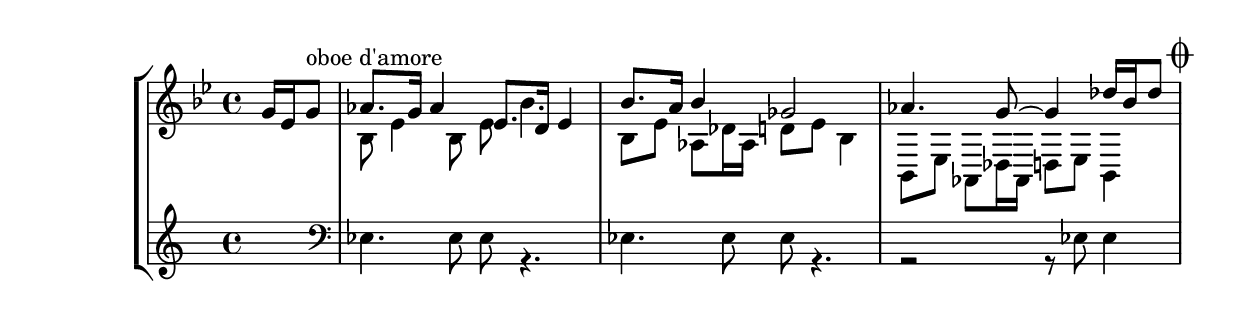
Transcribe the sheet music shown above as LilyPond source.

\version "2.18.2"
\header {
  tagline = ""  % removed
}
% \include "lilypond-book-preamble.ly"


global = {
\key g \major
  \time 2/4
}


\parallelMusic #'(
voiceA 
voiceB 
voiceC
voiceD
) 
% voiceD
% rhMusic
% lhMusic

{
  \time 4/4 \key es \lydian \partial 4
  g,16 es g8^\markup {oboe d'amore} |
  s4 |
  s4 |
  s4 |
  %-------------------------

  as8. g16 as4 es8. d16 es4 |
  bes8 es4 bes8 es bes'4.   |
  s1 |
  \clef bass es4. es8 es8 r4. |
  %-------------------------

  bes'8. a16 bes4 ges2 |
  bes,8 es as, des16 as d8 es bes4    |
  s1 |
  \clef bass es4. es8 es8 r4. |
  %-------------------------

  as4. g8~ g4 des'16 bes des8  \mark \markup { \musicglyph #"scripts.coda" } |
  bes,8 es as, des16 as d8 es bes4    |
  s1 |
  r2 r8 es8 es4 |

%=========================
 }



\new StaffGroup <<
  \new Staff 
%    \with {instrumentName = #"Струнные "} 
<< \relative c''' { \voiceA } \\ \relative c' { \voiceB }  >>
  \new Staff 
%    \with {instrumentName = #"Фортепиано "} 
<< \relative c { \voiceC } \\ \relative c { \voiceD } >>
%  \new Staff 
%    \with {instrumentName = #"Электрогитара "} 
%    \relative c {\clef bass  \voiceD }
%  \new PianoStaff <<
%    \new Staff \rhMusic
%    \new Staff \lhMusic
%    >>
>>

